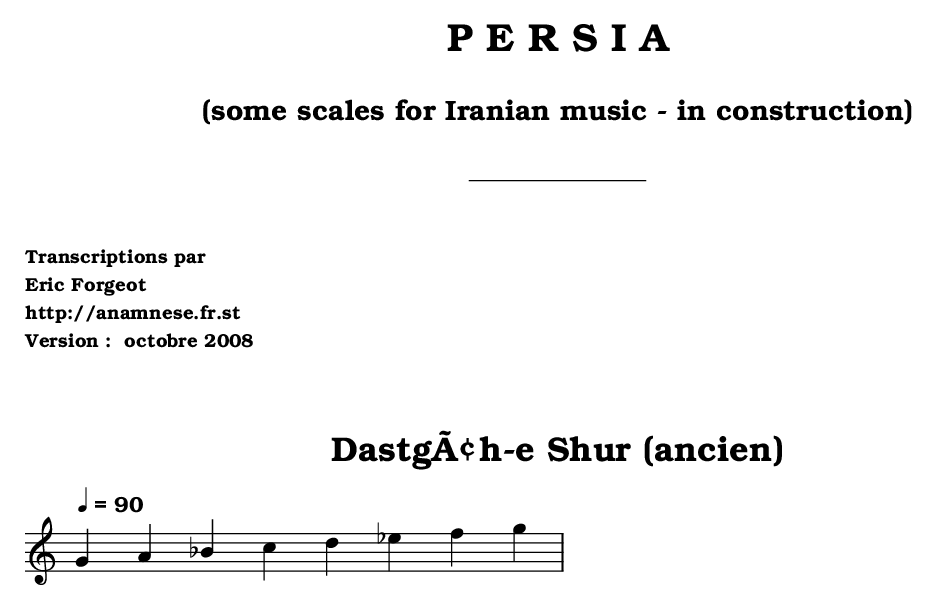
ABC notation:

X:1
T:Dastgâh-e Shur (ancien)
M:none
L:1/4
Q:1/4=90
K:C
G !koron!A  _B  c !koron!d  _e  f g  |
